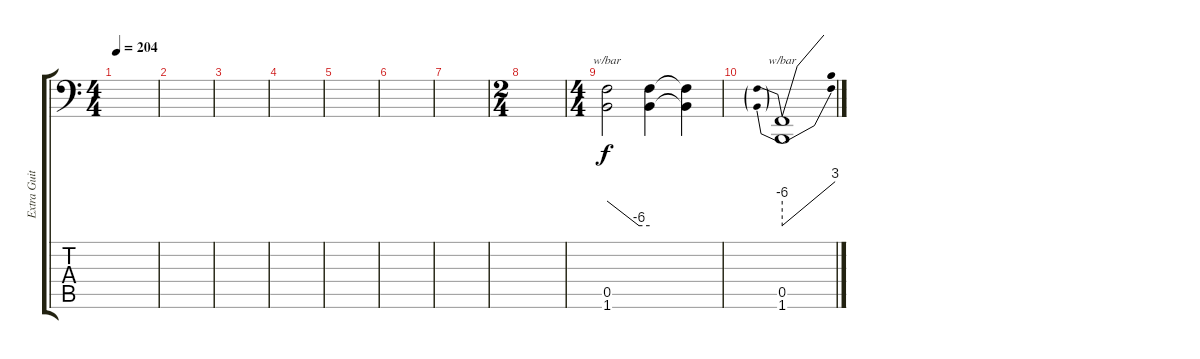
\track ("Extra Guitar" "Extra Guit") {instrument distortionguitar}
\staff {score tabs}
\tuning (C4 G3 Eb3 Bb2 F2 Bb1) {hide}
\ts (4 4)
\tempo 204
\clef f4
\ks c
|
|
|
|
|
|
|
\ts (2 4)
|
\ts (4 4)
(0.5 1.6).2{tbe (custom default 0 0 45 -24 60 -24) volume 10 instrument synthbass2} (0.5{t} 1.6{t}).4 (0.5{t} 1.6{t}).4{volume 0} |
(0.5 1.6).1{tbe (predivedive default 0 -24 60 12) volume 16}
